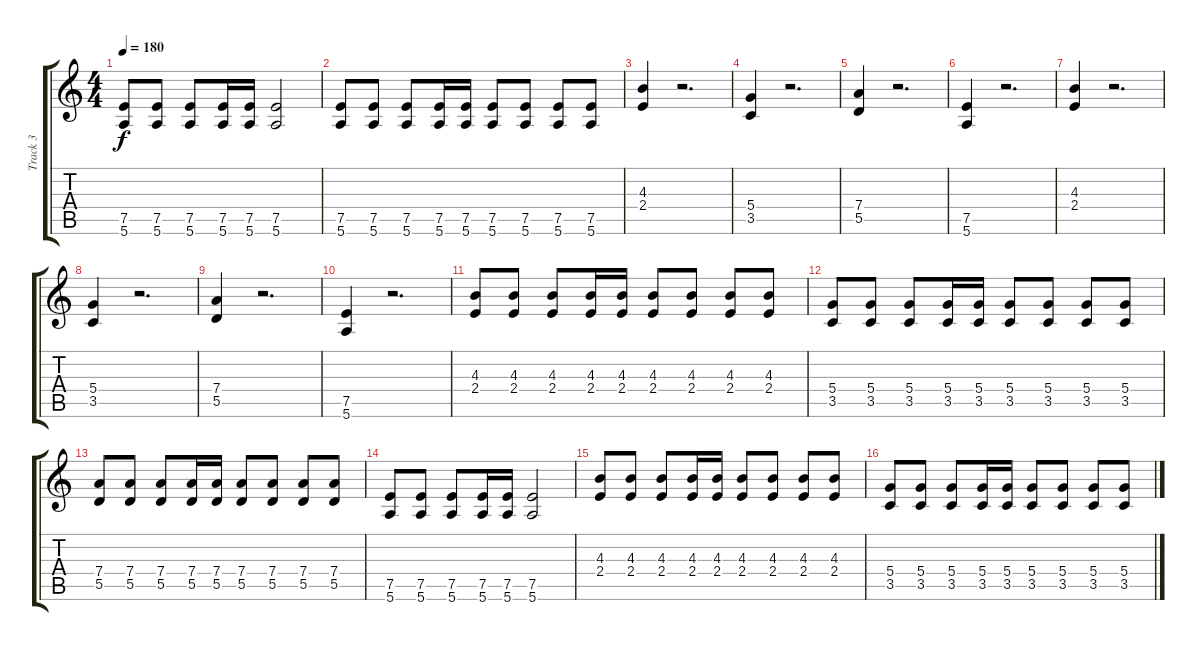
\track ("Track 3" "Track 3") {instrument distortionguitar}
\staff {score tabs}
\tuning (E4 B3 G3 D3 A2 E2) {hide}
\ts (4 4)
\tempo 180
\clef g2
\ks c
(7.5 5.6).8{dy f} (7.5 5.6).8 (7.5 5.6).8 (7.5 5.6).16 (7.5 5.6).16 (7.5 5.6).2 |
(7.5 5.6).8 (7.5 5.6).8 (7.5 5.6).8 (7.5 5.6).16 (7.5 5.6).16 (7.5 5.6).8 (7.5 5.6).8 (7.5 5.6).8 (7.5 5.6).8 |
(4.3 2.4).4 r.2{d} |
(5.4 3.5).4 r.2{d} |
(7.4 5.5).4 r.2{d} |
(7.5 5.6).4 r.2{d} |
(4.3 2.4).4 r.2{d} |
(5.4 3.5).4 r.2{d} |
(7.4 5.5).4 r.2{d} |
(7.5 5.6).4 r.2{d} |
(4.3 2.4).8 (4.3 2.4).8 (4.3 2.4).8 (4.3 2.4).16 (4.3 2.4).16 (4.3 2.4).8 (4.3 2.4).8 (4.3 2.4).8 (4.3 2.4).8 |
(5.4 3.5).8 (5.4 3.5).8 (5.4 3.5).8 (5.4 3.5).16 (5.4 3.5).16 (5.4 3.5).8 (5.4 3.5).8 (5.4 3.5).8 (5.4 3.5).8 |
(7.4 5.5).8 (7.4 5.5).8 (7.4 5.5).8 (7.4 5.5).16 (7.4 5.5).16 (7.4 5.5).8 (7.4 5.5).8 (7.4 5.5).8 (7.4 5.5).8 |
(7.5 5.6).8 (7.5 5.6).8 (7.5 5.6).8 (7.5 5.6).16 (7.5 5.6).16 (7.5 5.6).2 |
(4.3 2.4).8 (4.3 2.4).8 (4.3 2.4).8 (4.3 2.4).16 (4.3 2.4).16 (4.3 2.4).8 (4.3 2.4).8 (4.3 2.4).8 (4.3 2.4).8 |
(5.4 3.5).8 (5.4 3.5).8 (5.4 3.5).8 (5.4 3.5).16 (5.4 3.5).16 (5.4 3.5).8 (5.4 3.5).8 (5.4 3.5).8 (5.4 3.5).8
